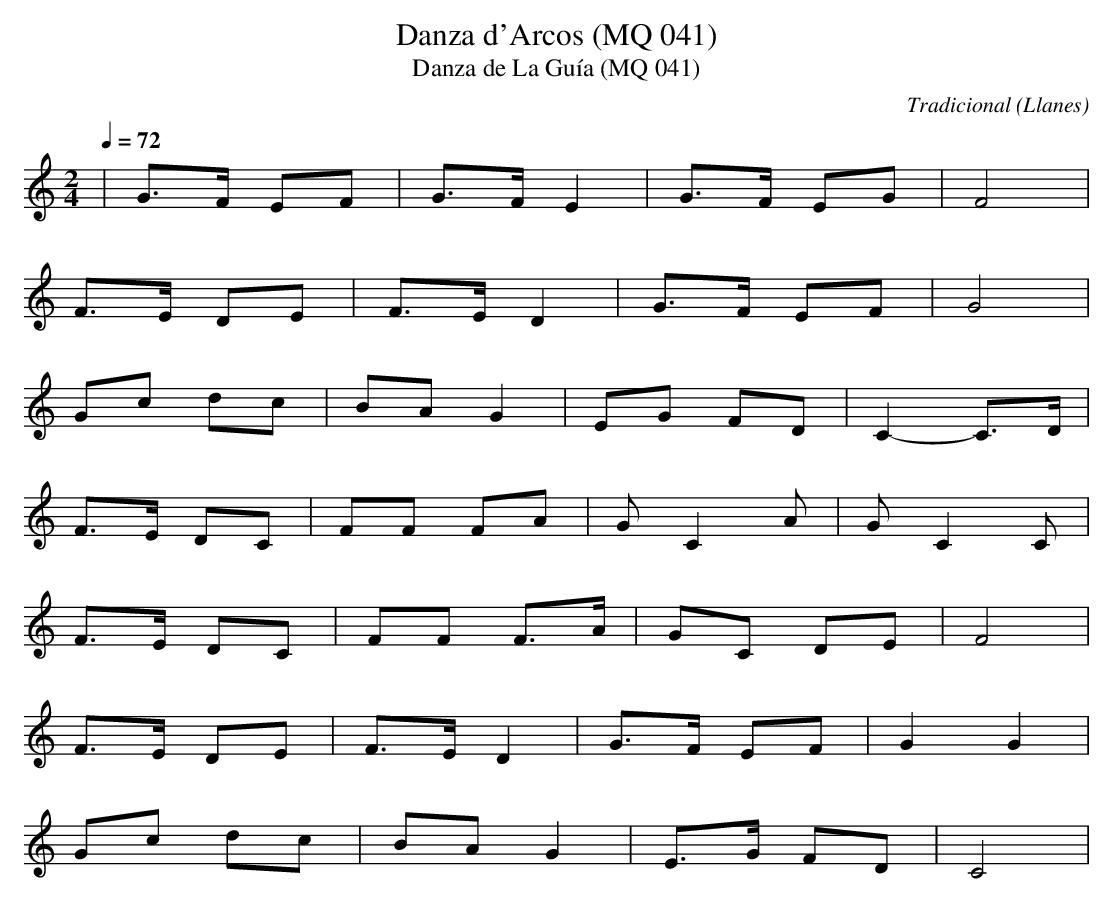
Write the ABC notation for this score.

X:1
T:Danza d'Arcos (MQ 041)
T:Danza de La Guía (MQ 041)
C:Tradicional
O:Llanes
M:2/4
L:1/8
Q:1/4=72
K:C
|G>F EF|G>F E2|G>F EG|F4|
F>E DE|F>E D2|G>F EF|G4|
Gc dc|BA G2|EG FD|C2-C>D|
F>E DC|FF FA|G C2 A|G C2 C|
F>E DC|FF F>A|GC DE|F4|
F>E DE|F>E D2|G>F EF|G2 G2|
Gc dc|BA G2|E>G FD|C4|
